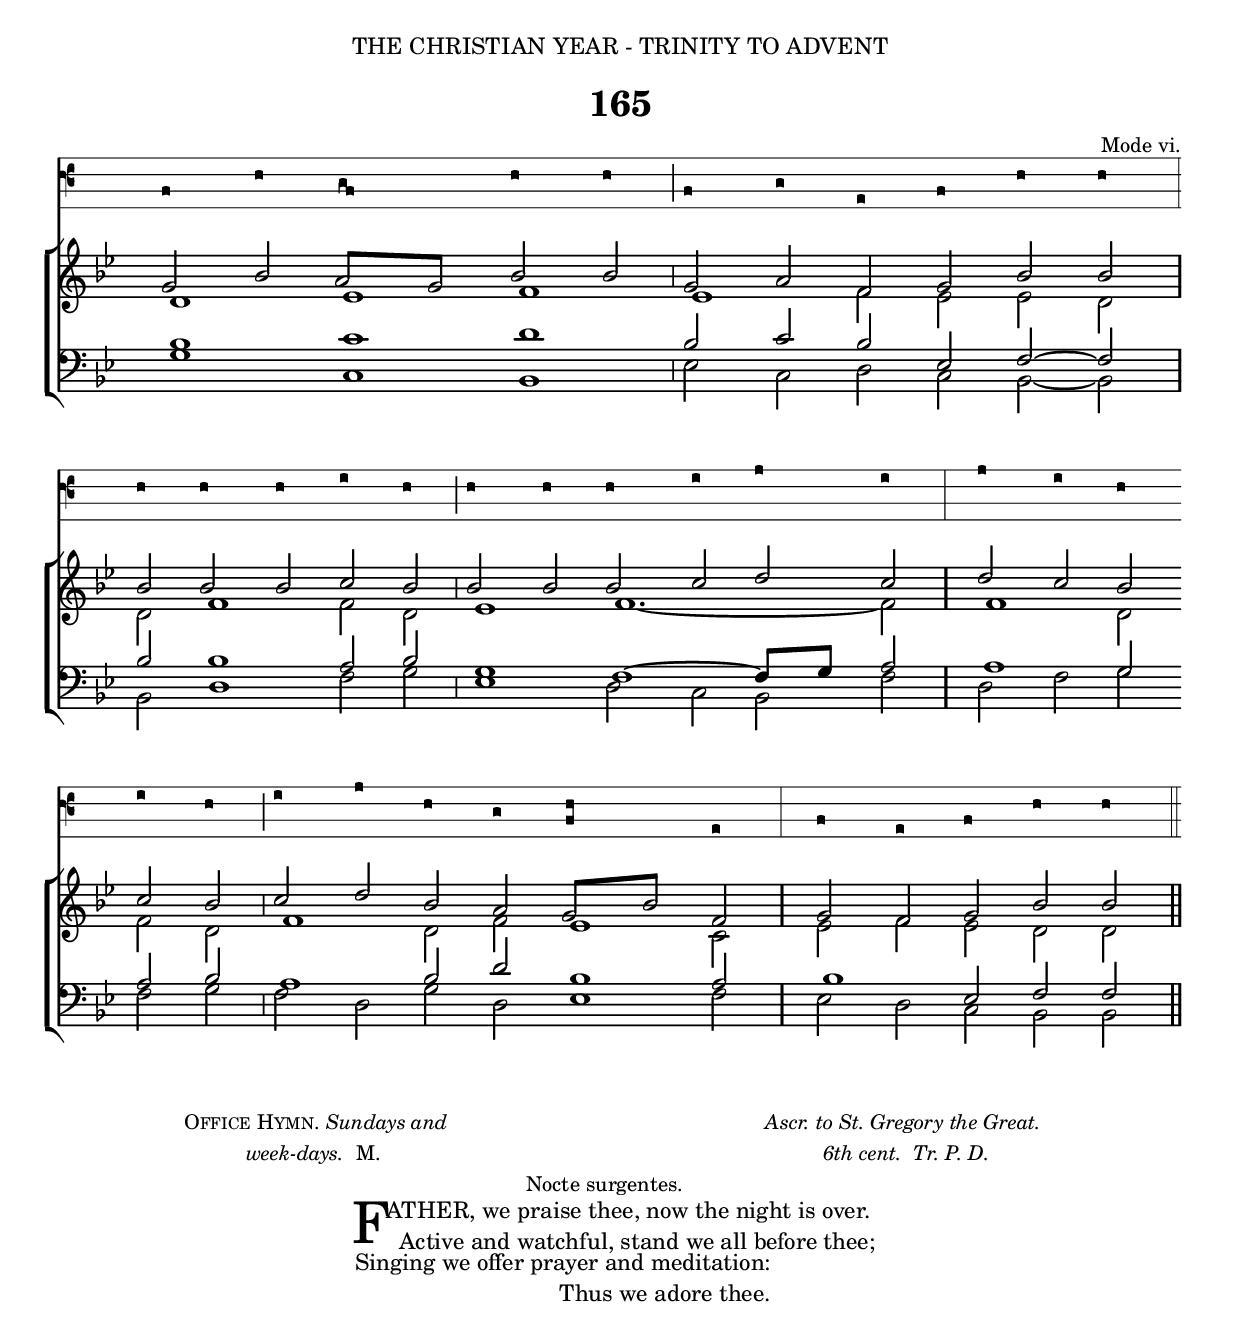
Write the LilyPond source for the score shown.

%%% 266.png
%%% Hymn 165 Father we praise thee, now the night is over
%%% Version 1


\version "2.10"

\include "gregorian-init.ly"

\header {
  dedication = \markup { \center-align {  "THE CHRISTIAN YEAR - TRINITY TO ADVENT"
		\hspace #0.1 }}	

  title = "165"
  
  arranger = \markup { \small { "Mode vi." }}
  
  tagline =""
}

%%%%%%%%%%%%%%%% Macros

%% macro settings for stemless long note which is 2x duration of regular white note    
ln = {\once \override NoteHead #'duration-log = #0 
           \once \override Stem #'stencil = ##f
           \once \override NoteColumn #'force-hshift = #0.4 }

%% a second set of macro settings for stemless long notes ( 2x duration of regular white note )
%% this one uses X-offset instead of force-hshift.
%% All long notes are offset slightly to the right with respect to any beamed notes which 
%% they are aligned with.  Normally, this is done with force-hshift.  
%% However, when 2 long notes occur one atop the other (i.e. in S + A pats or in T + B parts), then applying force-hshift
%% to both does not work.  Hence one note needs to be moved with the regular force-hshift in the \ln macro above,
%% while the other is moved with X-offset with the macro \lnb
%% In general force-hshift is preferred whenever possible as slurs are adjusted automatically, while X-offset especially
%% when used with a bottom slur often results in a slur starting too far to the left and which then needs manual adjustment. 

lnb = {\once \override NoteHead #'duration-log = #0 
           \once \override Stem #'stencil = ##f
           \once \override NoteHead #'X-offset = #0.8 }


%% settings to generate the double longnotes (breves)

brevenote = { \once \override NoteHead #'duration-log = #-1  
                \once \override NoteColumn #'force-hshift = #0.8 }

%% settings to generate blacknotes in the SATB staffs.  To match the plainsong staffs, a black note duration is 1/16		
		
crochet = { \once \override NoteHead #'duration-log = #2  }
	   		
%%% Half-height bar.  Prints a bar glyph which spans only the middle two staff lines.  
%%% This macro works by replacing the glyph used by the \bar "|" function.

halfbar = {\once \override Staff.BarLine #'stencil = #ly:text-interface::print 
            \once \override Staff.BarLine #'text = \markup  {   \hspace #-0.6 \filled-box #'(0 . 0.15) #'(-1.0 . 1.0) #0  
                                                                                                                    
            }         
        \bar "|"}  	

%%% Plainsong half-bar.  Prints a bar glyph on a plainsong staff slightly shorter than a full height bar.
%%% Corresponds to a half-height bar on a normal SATB staff
%%% This macro works by replacing the glyph used by the \bar "|" function.	
	
phalfbar = {\once \override Staff.BarLine #'stencil = #ly:text-interface::print 
            \once \override Staff.BarLine #'text = \markup  {  \hspace #-0.6 \filled-box #'(0 . 0.15) #'(-1.8 . 1.8 ) #0
            }          
        \bar "||"} 
		

%%%%%%%%%%%%% End of Macro Definitions		
		
%%% plainsong voice

plainsong = \context VaticanaVoice  {  \relative c { 
	\clef "vaticana-fa2"
	\set fontSize = #3
        \key c \major 

d8 f \[ e \flexa d \] f f \phalfbar d e c d f f \bar "|" \break
f f f g f \phalfbar f f f g a g \bar "|" a g f \bar "" \break
g f \phalfbar g a f e \[ d \pes f \] c \bar "|" d c d f f \bar "||"
}}
  
  
%%% SATB voices

global = {
  \key bes \major 
  \set Staff.midiInstrument = "church organ"
}


soprano = \relative c' {
	\autoBeamOff
  g'8  bes a[ g] bes bes \halfbar g a f g bes bes \bar "|" 
  bes bes bes c bes \halfbar bes bes bes c d c \bar "|" d c bes \bar "" \break
  c bes \halfbar c d bes a g[ bes] f \bar "|" g f g bes bes \bar "||"
}


alto = \relative c' {
	\autoBeamOff
  \ln d4 \ln ees \ln f \halfbar \ln ees f8 ees ees d \bar "|"
  d8 \ln f4 f8 d \halfbar \ln ees4 \ln f4. ~ f8 \bar "|" \ln f4 d8 \bar "" \break
  f8 d \halfbar \ln f4 d8 f \ln ees4 c8 \bar "|" ees f ees d d \bar "||"
}


tenor = \relative c { \clef bass
	\autoBeamOff
  \ln bes'4 \ln c \ln d \halfbar bes8 c bes ees, f  ~ f \bar "|"
  bes \ln bes4 a8 bes \halfbar \ln g4 \ln f4 ~ \crochet f8 *1/2 [ \crochet g8 *1/2] a8 \bar "|" \ln a4 g8 \bar "" \break
  a bes \halfbar \ln a4 bes8 d \ln bes4 a8 \bar "|" \ln bes4 ees,8 f f \bar "||"
}

bass = \relative c { \clef bass
	\autoBeamOff
  \lnb g'4 \lnb c, \lnb bes \halfbar ees8 c d c bes ~ bes \bar "|"
  bes \lnb d4 f8 g \halfbar \lnb ees4 d8 c bes f' \bar "|" d f g \bar "" \break
  f g \halfbar f d g d \lnb ees4 f8 \bar "|" ees d c bes bes \bar "||"
}


#(ly:set-option 'point-and-click #f)

\book {

\paper {
 #(set-paper-size "a4")
%% annotate-spacing = ##t
 print-page-number = ##f
 ragged-last-bottom = ##t
 ragged-bottom = ##t
}

\score {	
  <<
  \new VaticanaStaff {\plainsong }
  \new ChoirStaff <<
   \new Staff = "upper" <<
      \context Voice = sopranos {\voiceOne \global \soprano }
      \context Voice = altos {\voiceTwo \global \alto }
                      >> 
   \new Staff = "lower" <<
      \context Voice = tenors {\voiceOne \global \tenor }
      \context Voice = bass {\voiceTwo \global \bass }
	             >> 
		 >>  
  >>

\layout {
	
  ragged-right = ##f
  ragged-last = ##f
  \context { \Score timing = ##f }
  \context { \Score \override TimeSignature #'transparent = ##t }
  \context { \Score \remove "Mark_engraver" }
  \context { \Staff \consists "Mark_engraver" }
  
  % *** Needed to produce beamed minims - which are quavers in disguise
  \context { \Staff \override NoteHead #'duration-log = #1 }
  \context { \Staff \override Stem #'flag-style = #'no-flag }
  
  \context { \VaticanaStaff
           % *** Increases distance between lines of staff  
           \override StaffSymbol #'staff-space = #1.6            
           % *** Changes staff to black instead of default red
           \revert StaffSymbol #'color
           % *** Makes clef bigger       
           \override Clef #'font-size = #3
           % *** Would make ledger lines black, if there were any
           \revert LedgerLineSpanner #'color
           % *** Makes terminal barline visible 
           \override BarLine #'transparent = ##f 
  	   % *** Remove custos
	   \remove Custos_engraver
	   % needed for certain tweaks
	   \consists "Mark_engraver"
           }
     }
} %%% score bracket 

%%% A separate score block to generate the midi minus the plainsong voice
%%% Since minims are quavers in disguise, tempo has to be set accordingly, tempo set to 2=80

\score {	
  \new ChoirStaff <<
   \new Staff = "upper" <<
      \context Voice = sopranos {\voiceOne \global \soprano }
      \context Voice = altos {\voiceTwo \global \alto }
                      >> 
   \new Staff = "lower" <<
      \context Voice = tenors {\voiceOne \global \tenor }
      \context Voice = bass {\voiceTwo \global \bass }
	             >> 
		 >>  

\midi { 
  \context { \Score tempoWholesPerMinute = #(ly:make-moment 80 8) }
       } 
}


%%% Lyric Titles


%%% Lyric titles and attributions

\markup { \hspace #12 \small {  \column { \line {\smallCaps  "Office Hymn." \italic "Sundays and" \hspace #30 \italic "Ascr. to St. Gregory the Great." } 
          	                         \line { \hspace #6 \italic "week-days." " M." \hspace #42 \italic "6th cent.  Tr. P. D." }    
					 \line { \hspace #33 "Nocte surgentes." }
}}}


%%% Lyrics

\markup { \hspace #26 %%add space as necc. to center the column
          \column { %% super column of everything
	              \column { %%verse 1 is a column of 2 lines  
	                  \line { \hspace #2.2 \column { \lower #2.4 \fontsize #8 "F" }   %%Drop Cap goes here
				  \hspace #-1.0    %% adjust this if other letters are too far from Drop Cap
				  \column  { \raise #0.0 "ATHER, we praise thee, now the night is over."
			                                 "  Active and watchful, stand we all before thee;" } }     
	                  \line {  \hspace #2.5  %%adjust hspace until this line left edge is flush with Drop Cap
				   \lower  #1.56  %%adjust this until the line spacing looks right
				   \column {   
					   "Singing we offer prayer and meditation:"
					   "                                Thus we adore thee."
			  		}} 
			         } %%% finish verse 1
	  } %%% end super column
}

%%fake score block to occupy space and force a pagebreak.  Can't think of a better way of doing this.
\score{
	{s4 }
\header { breakbefore = ##f piece = ##f opus = ##f tagline = ##f }
\layout{	
	\context { \Staff
		\remove Time_signature_engraver
		\remove Key_engraver
		\remove Clef_engraver
		\remove Staff_symbol_engraver
}}}

%%% Second page
%%% Continuation of lyrics

\markup { \hspace #26 %%add space as necc. to center the column
          \column { %% super column of everything				 	 
		        \hspace #1  % adds vertical spacing between verses  
           		\line { "2  "
			   \column {	     
				   "Monarch of all things fit us for thy mansions;"
				   "Banish our weakness, health and wholeness sending;"
				   "Bring us to heaven, where thy Saints united"
				   "                                Joy without ending."
				   "                " %%% adds vertical spacing between verses
			}}
           		\line { "3. "
			   \column {	     
				   "All-holy Father, Son and equal Spirit,"
				   "Trinity blessèd, send us thy salvation;"
				   "Thine is the glory, gleaming and resounding"
				   "                                Through all creation.     Amen."
			}}
	  } %%% end supercolumn
} %%% end markup	  


%%% Amen score block

\score {  	
  <<
    <<
  \new VaticanaStaff <<
  \context VaticanaVoice = "plainsongamen"  {  \relative c { 	  
	\set Score.timing = ##f
	\override Staff.Clef #'#'font-size = #3
	\clef "vaticana-fa2"
	\set fontSize = #3
	\override Staff.StaffSymbol #'staff-space = #1.6
	 
        \[ f8 \pes g8 \] 
	\override NoteHead #'extra-offset = #'(-3.8 . 0.0 ) \[ a8 \flexa g8 \] 
        \revert NoteHead #'extra-offset
        \[ g8 \flexa f8 \]
  
  }} 
                    >> 
 \new Lyrics = "lyrics" { s1 }
 \new ChoirStaff
   <<
   \context Staff = upper \with {  fontSize = #-3  \override StaffSymbol #'staff-space = #(magstep -2) } 
                              << 
	\context Voice = "sopranos" { \relative c' { 
	                                              \clef treble \global
	                                              \voiceOne bes'8[ c d c] c8[ bes] \bar "||" }}
	\context Voice = "altos"    { \relative c' { 
	                                              \global
	                                              \voiceTwo  \ln f4. g8 f8[ d] \bar "||" }}
	                      >>
	\context Staff = lower \with { fontSize = #-3  \override StaffSymbol #'staff-space = #(magstep -2) } 
	                      <<
	\context Voice = "tenors" { \relative c { 
		                                  \clef bass  \global
	                                          \voiceThree  \brevenote bes'\breve *1/4 a8[ bes] \bar "||" }}
	\context Voice = "basses" { \relative c { 
	                                          \clef bass  \global
						  \voiceFour d8[ c8 bes c] f8[ bes,]  \bar "||" }}
			        >> 
   >>
  \context Lyrics = "lyrics" \lyricsto "sopranos" { \override LyricText #'font-size = #-1  A - - - "  men." }
  >>
>>

\header { breakbefore = ##f piece = " " opus = " " }

\layout {
     indent = 13\cm
     raggedright = ##t
     packed = ##f
     \context { \Score \override TimeSignature #'transparent = ##t }
     \context { \Score \override SeparationItem #'padding = #2 }
     \context { \Staff \override VerticalAxisGroup #'minimum-Y-extent = #'( -5 . 4) }
     \context { \Score \remove "Bar_number_engraver"
		timing = ##f 
              }
     \context { \Staff \override NoteHead #'duration-log = #1 }
     \context { \Staff \override Stem #'flag-style = #'no-flag }
     \context { \VaticanaStaff %%customize vaticana staff context 
	          \revert StaffSymbol #'color
		  \revert LedgerLineSpanner #'color
		  \override BarLine #'transparent = ##f 
		  \remove Custos_engraver
 	} 
} 

}

%%% Separate score block for Amen midi minus plainsong voice
%%% Since the minims are quavers in disguise, the tempo has to be adjusted accordingly. A tempo of 2=80 is set.

\score {  	
 \new ChoirStaff
   <<
   \context Staff = upper \with {  fontSize = #-3  \override StaffSymbol #'staff-space = #(magstep -2) } 
                              << 
	\context Voice = "sopranos" { \relative c' { 
	                                              \clef treble \global
	                                              \voiceOne bes'8[ c d c] c8[ bes] \bar "||" }}
	\context Voice = "altos"    { \relative c' { 
	                                              \global
	                                              \voiceTwo  \ln f4. g8 f8[ d] \bar "||" }}
	                      >>
	\context Staff = lower \with { fontSize = #-3  \override StaffSymbol #'staff-space = #(magstep -2) } 
	                      <<
	\context Voice = "tenors" { \relative c { 
		                                  \clef bass  \global
	                                          \voiceThree  \brevenote bes'\breve *1/4 a8[ bes] \bar "||" }}
	\context Voice = "basses" { \relative c { 
	                                          \clef bass  \global
						  \voiceFour d8[ c8 bes c] f8[ bes,]  \bar "||" }}
			        >> 
   >>
   
\midi {  
   \context {
       \Score 
       tempoWholesPerMinute = #(ly:make-moment 80 8) }
      }

}
	

%%% Evening Office Hymn Markup

\markup { \hspace #54 \center-align { \italic "The evening Office Hymn for Sunday, and for every day except Saturday is:"
                           \small "51  O blest Creator of the light." }}



} %% book bracket
